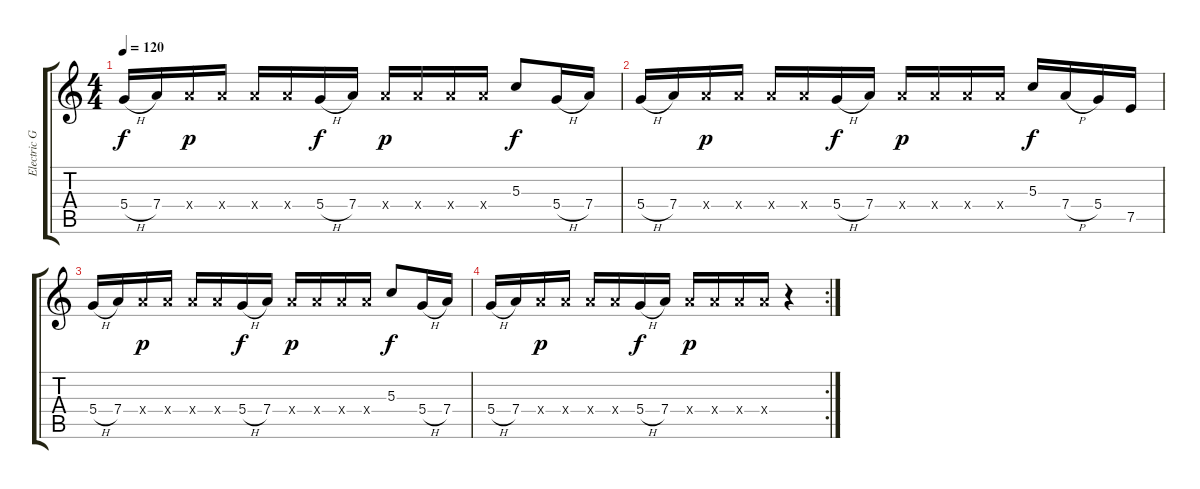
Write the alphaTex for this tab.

\track ("Electric Guitar" "Electric G") {instrument electricguitarmuted}
\staff {score tabs}
\tuning (E4 B3 G3 D3 A2 E2) {hide}
\ts (4 4)
\tempo 120
\clef g2
\ks c
5.4{h}.16{dy f instrument electricguitarmuted} 7.4.16 7.4{x}.16{dy p} 7.4{x}.16 7.4{x}.16 7.4{x}.16 5.4{h}.16{dy f} 7.4.16 7.4{x}.16{dy p} 7.4{x}.16 7.4{x}.16 7.4{x}.16 5.3.8{dy f} 5.4{h}.16 7.4.16 |
5.4{h}.16 7.4.16 7.4{x}.16{dy p} 7.4{x}.16 7.4{x}.16 7.4{x}.16 5.4{h}.16{dy f} 7.4.16 7.4{x}.16{dy p} 7.4{x}.16 7.4{x}.16 7.4{x}.16 5.3.16{dy f} 7.4{h}.16 5.4.16 7.5.16 |
5.4{h}.16 7.4.16 7.4{x}.16{dy p} 7.4{x}.16 7.4{x}.16 7.4{x}.16 5.4{h}.16{dy f} 7.4.16 7.4{x}.16{dy p} 7.4{x}.16 7.4{x}.16 7.4{x}.16 5.3.8{dy f} 5.4{h}.16 7.4.16 |
\rc 2
5.4{h}.16 7.4.16 7.4{x}.16{dy p} 7.4{x}.16 7.4{x}.16 7.4{x}.16 5.4{h}.16{dy f} 7.4.16 7.4{x}.16{dy p} 7.4{x}.16 7.4{x}.16 7.4{x}.16 r.4
